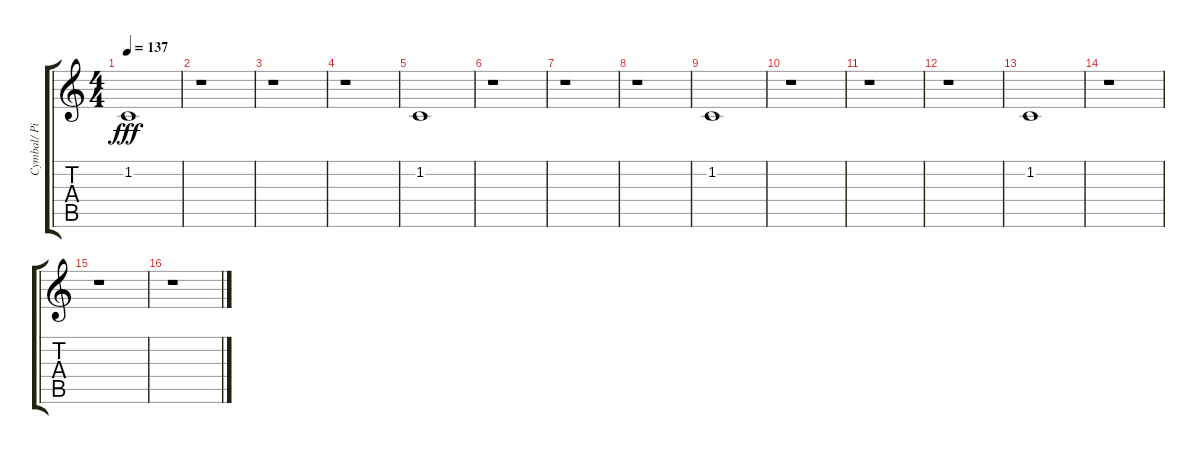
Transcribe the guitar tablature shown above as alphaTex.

\track ("Cymbal/ Piano" "Cymbal/ Pi") {instrument reversecymbal}
\staff {score tabs}
\tuning (E4 B3 G3 D3 A2 E2) {hide}
\ts (4 4)
\tempo 137
\clef g2
\ks c
1.2.1{dy fff} |
r.1 |
r.1 |
r.1 |
1.2.1 |
r.1 |
r.1 |
r.1 |
1.2.1 |
r.1 |
r.1 |
r.1 |
1.2.1 |
r.1 |
r.1 |
r.1
